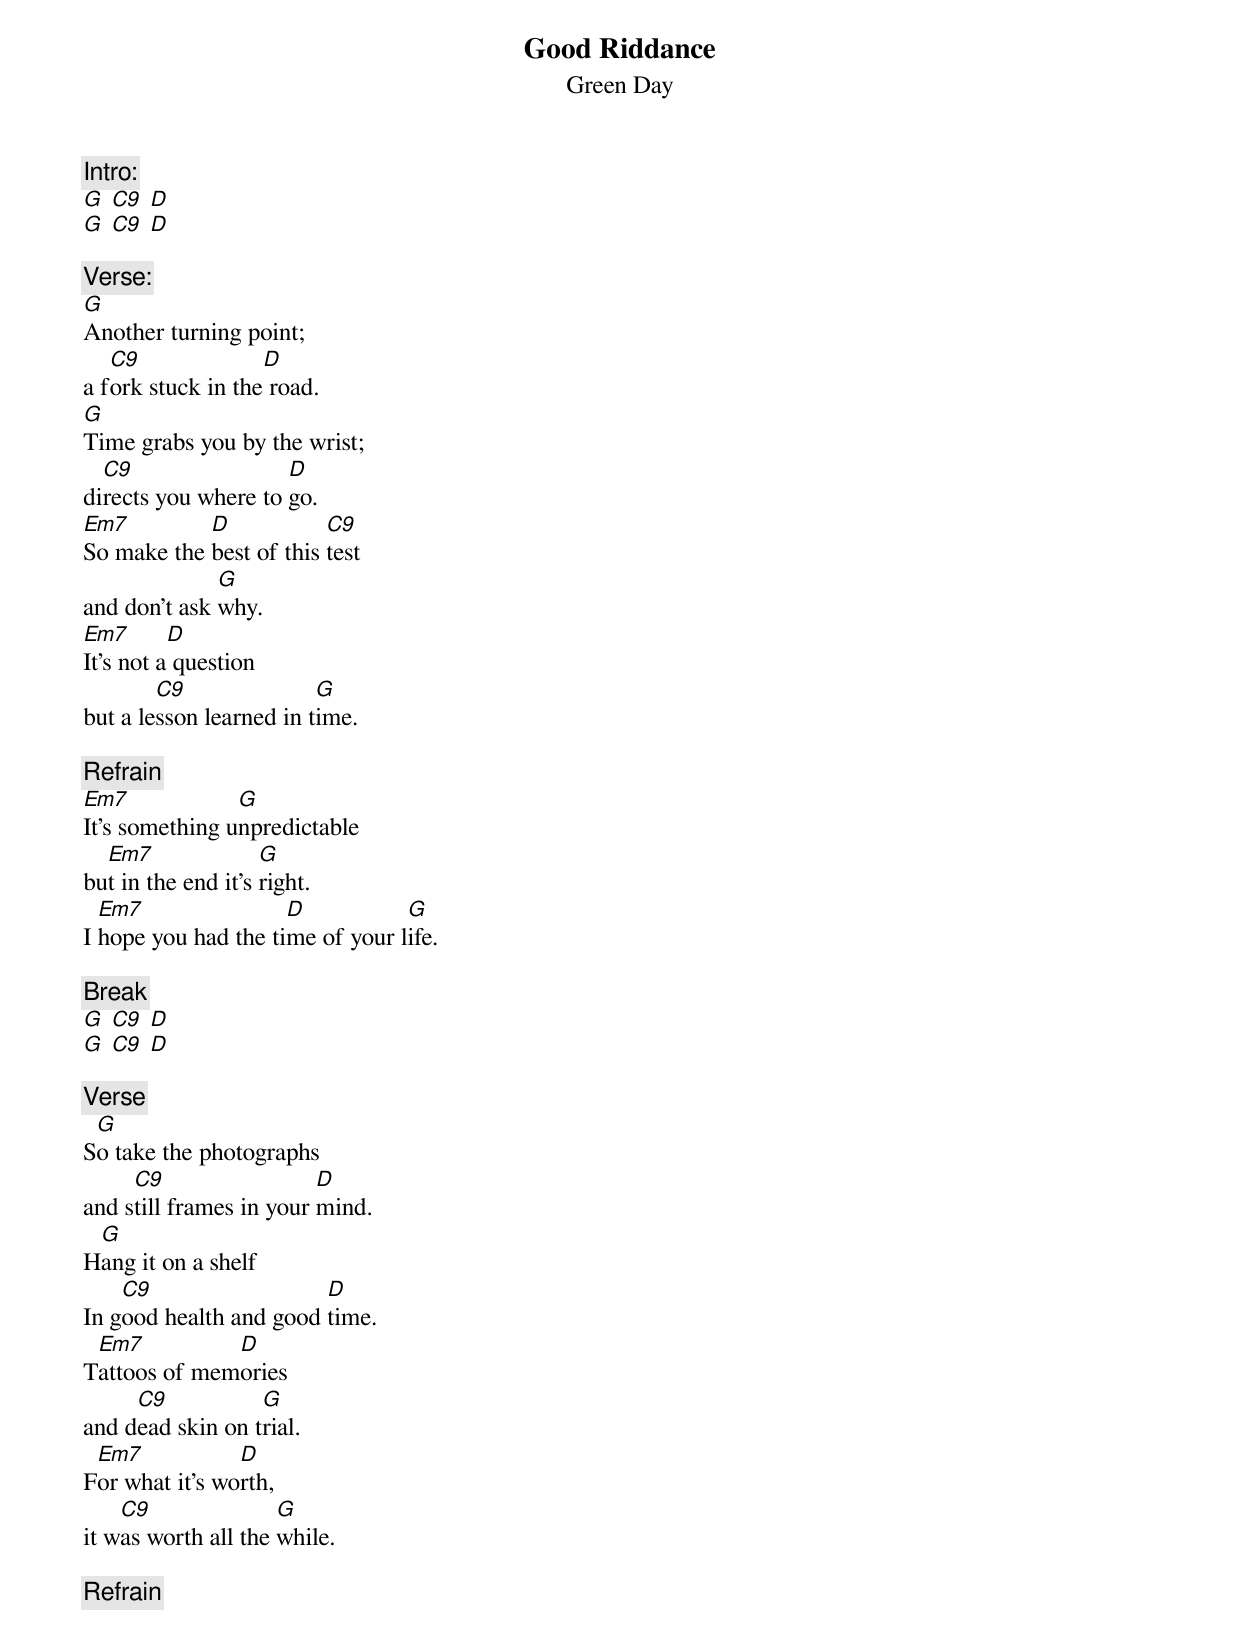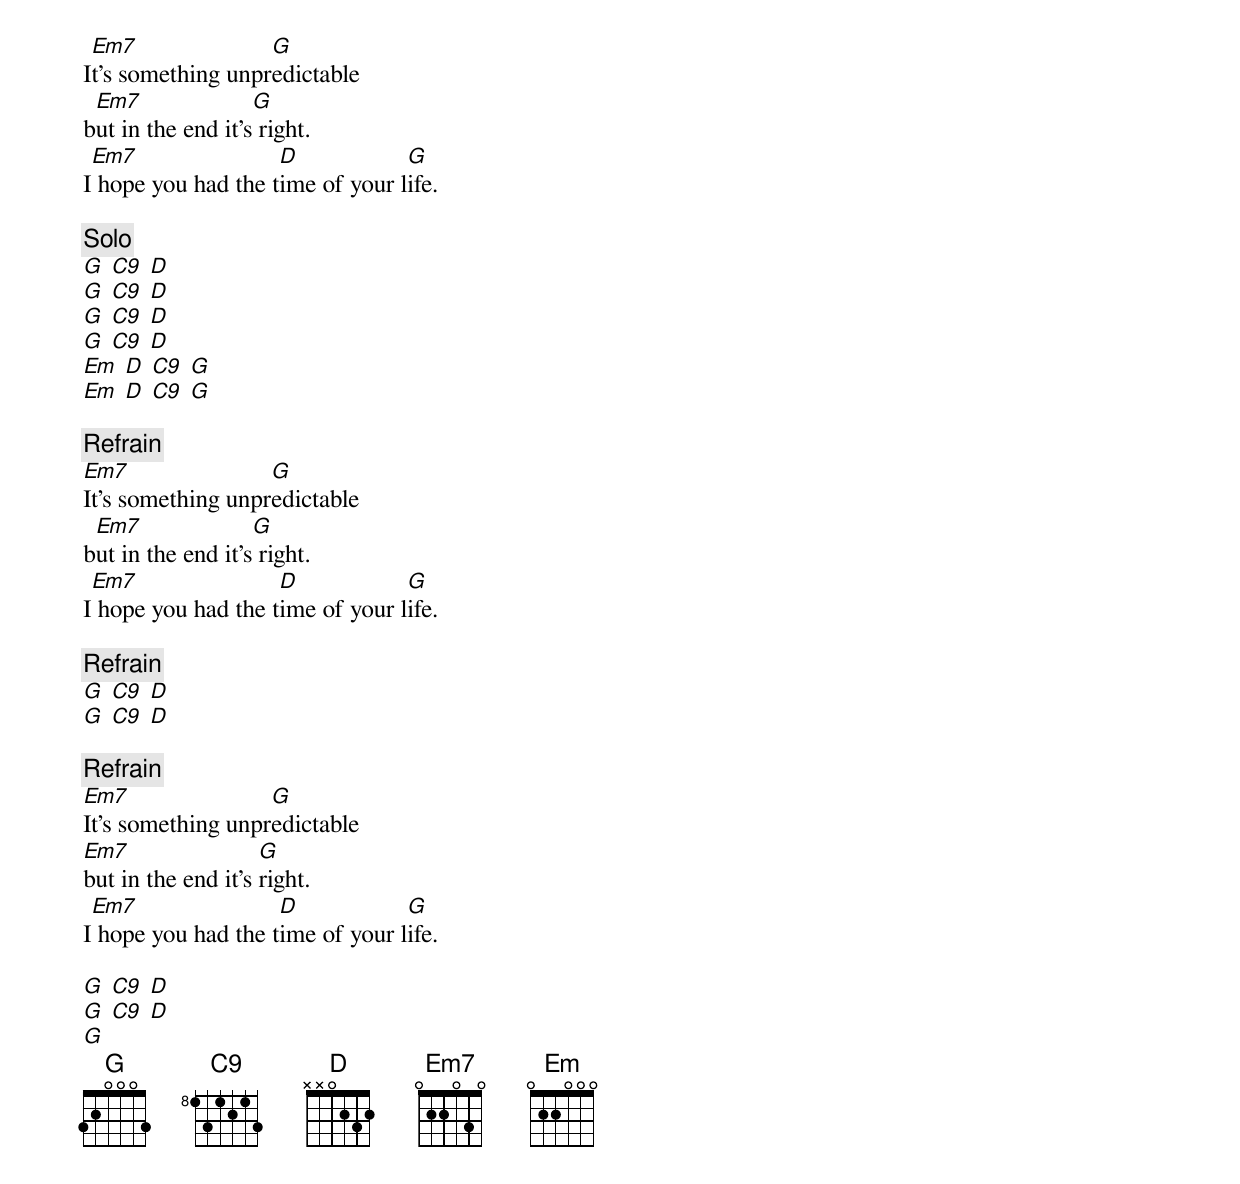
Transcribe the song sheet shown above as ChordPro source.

{title: Good Riddance}
{subtitle: Green Day}

{c:Intro: }
[G] [C9] [D]
[G] [C9] [D]

{c:Verse:}
[G]Another turning point;
a f[C9]ork stuck in the[D] road.
[G]Time grabs you by the wrist;
di[C9]rects you where to [D]go.
[Em7]So make the [D]best of this [C9]test
and don't ask [G]why.
[Em7]It's not a[D] question
but a le[C9]sson learned in t[G]ime.

{c: Refrain}
[Em7]It's something u[G]npredictable
bu[Em7]t in the end it's [G]right.
I [Em7]hope you had the ti[D]me of your l[G]ife.

{c: Break}
[G] [C9] [D]
[G] [C9] [D]

{c: Verse}
S[G]o take the photographs
and s[C9]till frames in your [D]mind.
H[G]ang it on a shelf
In g[C9]ood health and good [D]time.
T[Em7]attoos of mem[D]ories
and d[C9]ead skin on t[G]rial.
F[Em7]or what it's wo[D]rth,
it w[C9]as worth all the [G]while.

{c: Refrain}
I[Em7]t's something unpr[G]edictable
b[Em7]ut in the end it's[G] right.
I[Em7] hope you had the t[D]ime of your l[G]ife.

{c: Solo}
[G] [C9] [D]
[G] [C9] [D]
[G] [C9] [D]
[G] [C9] [D]
[Em] [D] [C9] [G]
[Em] [D] [C9] [G]

{c:Refrain}
[Em7]It's something unpr[G]edictable
b[Em7]ut in the end it's[G] right.
I[Em7] hope you had the t[D]ime of your l[G]ife.

{c:Refrain}
[G] [C9] [D]
[G] [C9] [D]

{c:Refrain}
[Em7]It's something unpr[G]edictable
[Em7]but in the end it's [G]right.
I[Em7] hope you had the t[D]ime of your l[G]ife.

[G] [C9] [D]
[G] [C9] [D]
[G]
